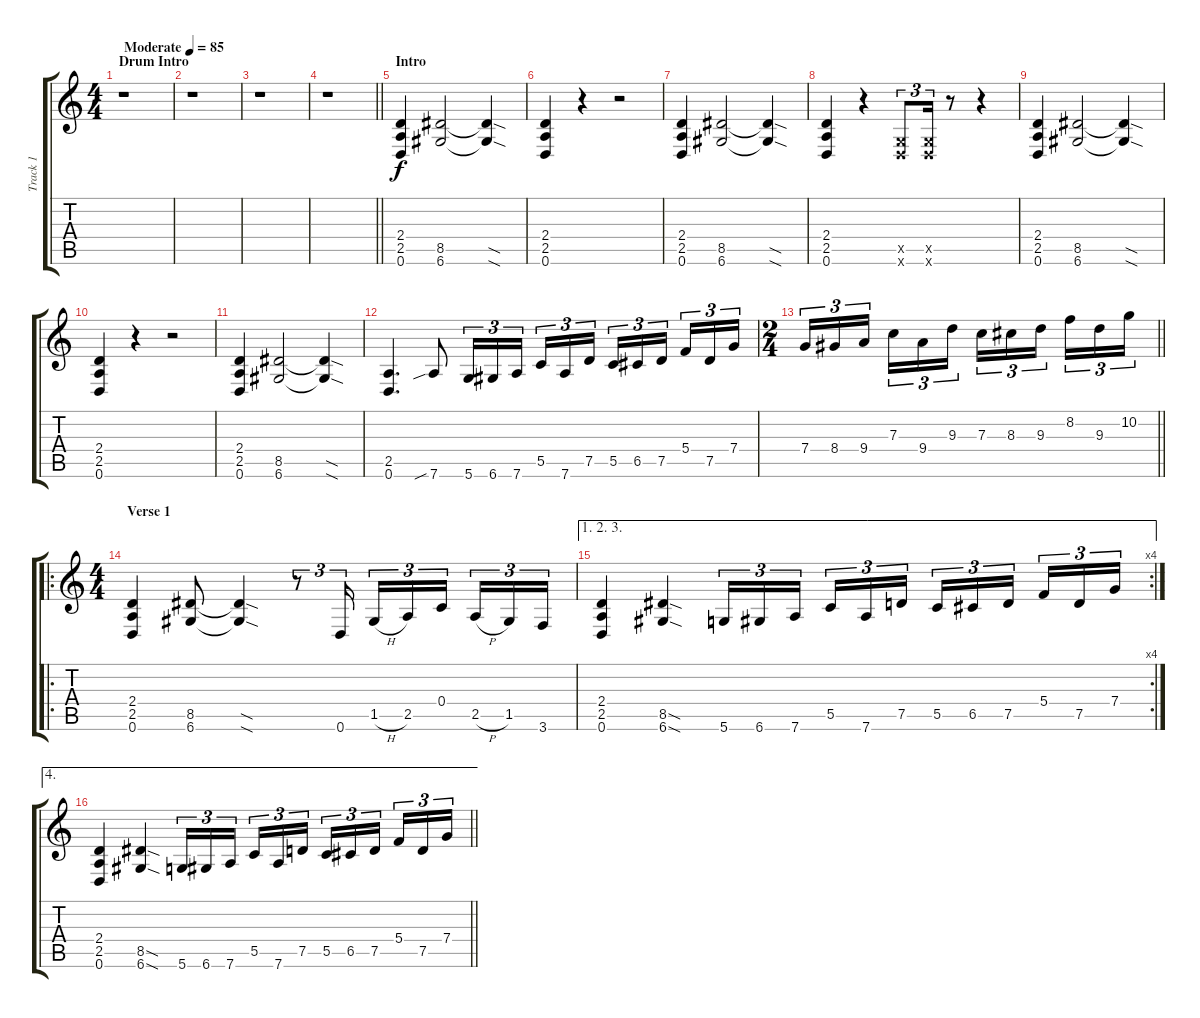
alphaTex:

\track ("Track 1" "Track 1") {instrument distortionguitar}
\staff {score tabs}
\tuning (D4 A3 F3 C3 G2 D2) {hide}
\ts (4 4)
\section ("" "Drum Intro")
\tempo (85 "Moderate")
\clef g2
\ks c
r.1{dy f instrument distortionguitar} |
r.1 |
r.1 |
\barLineRight lightlight
r.1 |
\section ("" "Intro")
(2.4 2.5 0.6).4 (8.5 6.6).2 (8.5{sod t} 6.6{sod t}).4 |
(2.4 2.5 0.6).4 r.4 r.2 |
(2.4 2.5 0.6).4 (8.5 6.6).2 (8.5{sod t} 6.6{sod t}).4 |
(2.4 2.5 0.6).4 r.4 (0.5{x} 0.6{x}).8{tu (3 2)} (0.5{x} 0.6{x}).16{tu (3 2)} r.8 r.4 |
(2.4 2.5 0.6).4 (8.5 6.6).2 (8.5{sod t} 6.6{sod t}).4 |
(2.4 2.5 0.6).4 r.4 r.2 |
(2.4 2.5 0.6).4 (8.5 6.6).2 (8.5{sod t} 6.6{sod t}).4 |
(2.5 0.6).4{d} 7.6{sib}.8 5.6.16{tu (3 2)} 6.6.16{tu (3 2)} 7.6.16{tu (3 2) beam splitsecondary} 5.5.16{tu (3 2)} 7.6.16{tu (3 2)} 7.5.16{tu (3 2)} 5.5.16{tu (3 2)} 6.5.16{tu (3 2)} 7.5.16{tu (3 2) beam splitsecondary} 5.4.16{tu (3 2)} 7.5.16{tu (3 2)} 7.4.16{tu (3 2)} |
\ts (2 4)
\barLineRight lightlight
7.4.16{tu (3 2)} 8.4.16{tu (3 2)} 9.4.16{tu (3 2) beam splitsecondary} 7.3.16{tu (3 2)} 9.4.16{tu (3 2)} 9.3.16{tu (3 2)} 7.3.16{tu (3 2)} 8.3.16{tu (3 2)} 9.3.16{tu (3 2) beam splitsecondary} 8.2.16{tu (3 2)} 9.3.16{tu (3 2)} 10.2.16{tu (3 2)} |
\ro
\ts (4 4)
\section ("" "Verse 1")
(2.4 2.5 0.6).4 (8.5 6.6).8 (8.5{sod t} 6.6{sod t}).4 r.8{tu (3 2)} 0.6.16{tu (3 2)} 1.5{h}.16{tu (3 2)} 2.5.16{tu (3 2)} 0.4.16{tu (3 2) beam splitsecondary} 2.5{h}.16{tu (3 2)} 1.5.16{tu (3 2)} 3.6.16{tu (3 2)} |
\ae (1 2 3)
\rc 4
(2.4 2.5 0.6).4 (8.5{sod} 6.6{sod}).4 5.6.16{tu (3 2)} 6.6.16{tu (3 2)} 7.6.16{tu (3 2) beam splitsecondary} 5.5.16{tu (3 2)} 7.6.16{tu (3 2)} 7.5.16{tu (3 2)} 5.5.16{tu (3 2)} 6.5.16{tu (3 2)} 7.5.16{tu (3 2) beam splitsecondary} 5.4.16{tu (3 2)} 7.5.16{tu (3 2)} 7.4.16{tu (3 2)} |
\ae 4
\barLineRight lightlight
(2.4 2.5 0.6).4 (8.5{sod} 6.6{sod}).4 5.6.16{tu (3 2)} 6.6.16{tu (3 2)} 7.6.16{tu (3 2) beam splitsecondary} 5.5.16{tu (3 2)} 7.6.16{tu (3 2)} 7.5.16{tu (3 2)} 5.5.16{tu (3 2)} 6.5.16{tu (3 2)} 7.5.16{tu (3 2) beam splitsecondary} 5.4.16{tu (3 2)} 7.5.16{tu (3 2)} 7.4.16{tu (3 2)}
